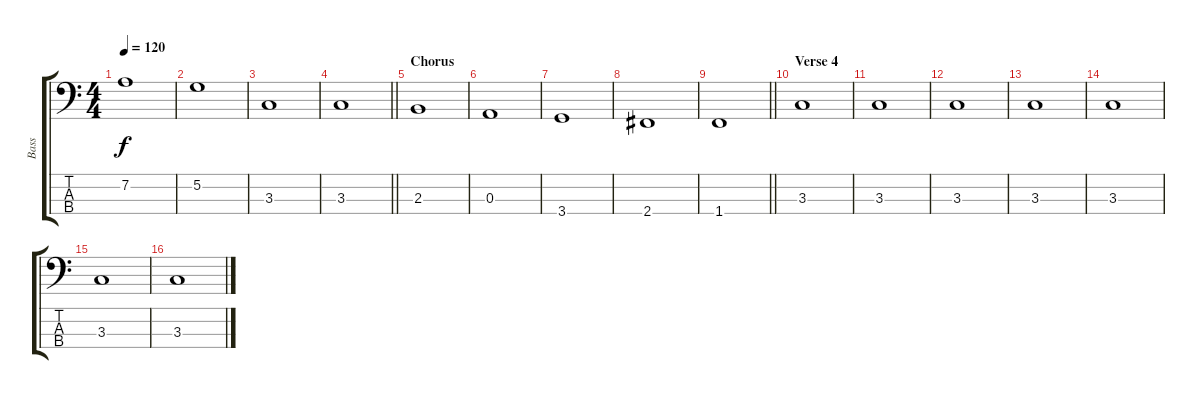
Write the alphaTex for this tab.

\track ("Bass" "Bass") {instrument electricbassfinger}
\staff {score tabs}
\tuning (G2 D2 A1 E1) {hide}
\ts (4 4)
\tempo 120
\clef f4
\ks c
7.2.1{dy f} |
5.2.1 |
3.3.1 |
\barLineRight lightlight
3.3.1 |
\section ("" "Chorus")
2.3.1 |
0.3.1 |
3.4.1 |
2.4.1 |
\barLineRight lightlight
1.4.1 |
\section ("" "Verse 4")
3.3.1 |
3.3.1 |
3.3.1 |
3.3.1 |
3.3.1 |
3.3.1 |
3.3.1
